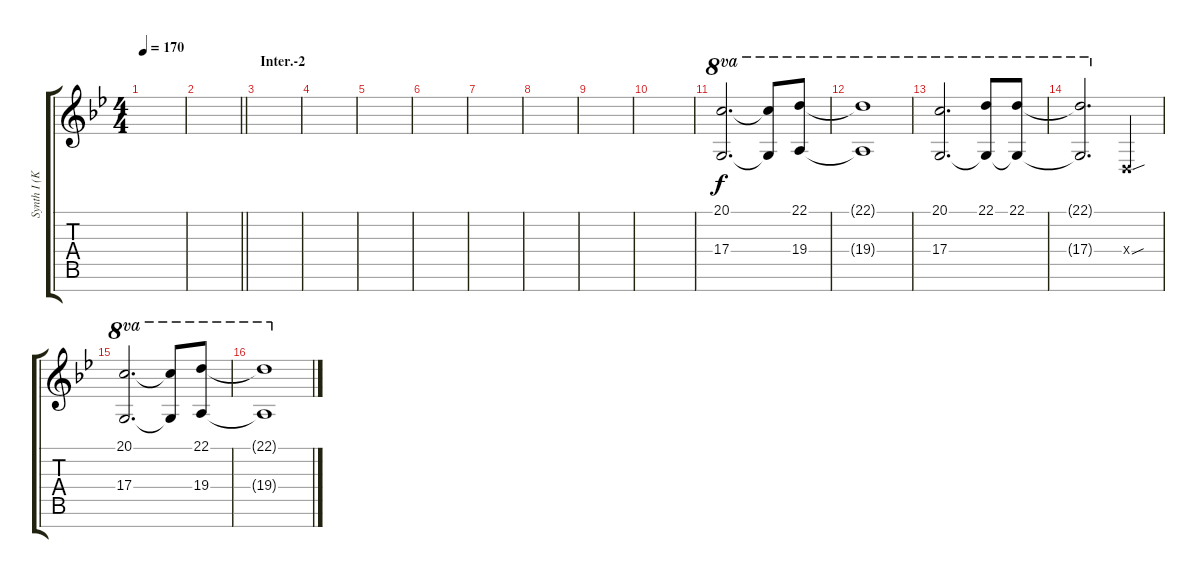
\track ("Synth I (Kotobuki Tsumugi)" "Synth I (K") {instrument rockorgan}
\staff {score tabs}
\tuning (E4 B3 G3 D3 A2 E2 B1) {hide}
\ts (4 4)
\tempo 170
\clef g2
\ks bb
|
\barLineRight lightlight
|
\section ("" "Inter.-2")
|
|
|
|
|
|
|
|
(20.1 17.4).2{d ot 8va} (20.1{t} 17.4{t}).8{ot 8va} (22.1 19.4).8{ot 8va} |
(22.1{t} 19.4{t}).1{ot 8va} |
(20.1 17.4).2{d ot 8va} (22.1 17.4{t}).8{ot 8va} (22.1 17.4{t}).8{ot 8va} |
(22.1{t} 17.4{t}).2{d ot 8va} 0.4{sou x}.4 |
(20.1 17.4).2{d ot 8va} (20.1{t} 17.4{t}).8{ot 8va} (22.1 19.4).8{ot 8va} |
(22.1{t} 19.4{t}).1{ot 8va}
